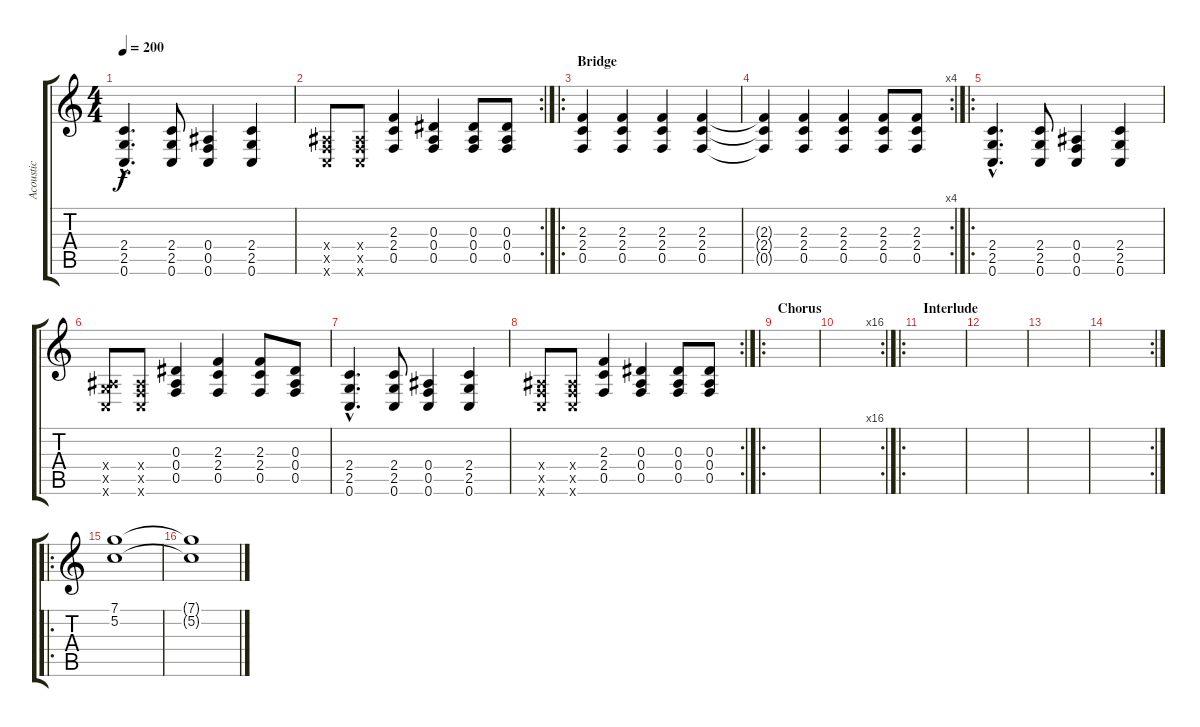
\track ("Acoustic" "Acoustic") {instrument acousticguitarnylon}
\staff {score tabs}
\tuning (C4 G3 Eb3 Bb2 F2 C2) {hide}
\ts (4 4)
\tempo 200
\clef g2
\ks c
(2.4{hac} 2.5{hac} 0.6{hac}).4{d dy f} (2.4 2.5 0.6).8 (0.4 0.5 0.6).4 (2.4 2.5 0.6).4 |
\rc 2
(0.4{x} 0.5{x} 0.6{x}).8 (0.4{x} 0.5{x} 0.6{x}).8 (2.3 2.4 0.5).4 (0.3 0.4 0.5).4 (0.3 0.4 0.5).8 (0.3 0.4 0.5).8 |
\ro
\section ("" "Bridge")
(2.3 2.4 0.5).4 (2.3 2.4 0.5).4 (2.3 2.4 0.5).4 (2.3 2.4 0.5).4 |
\rc 4
(2.3{t} 2.4{t} 0.5{t}).4 (2.3 2.4 0.5).4 (2.3 2.4 0.5).4 (2.3 2.4 0.5).8 (2.3 2.4 0.5).8 |
\ro
(2.4{hac} 2.5{hac} 0.6{hac}).4{d volume 13} (2.4 2.5 0.6).8 (0.4 0.5 0.6).4 (2.4 2.5 0.6).4 |
(0.4{x} 2.5{x} 0.6{x}).8 (0.4{x} 0.5{x} 0.6{x}).8 (0.3 0.4 0.5).4 (2.3 2.4 0.5).4 (2.3 2.4 0.5).8 (0.3 0.4 0.5).8 |
(2.4{hac} 2.5{hac} 0.6{hac}).4{d} (2.4 2.5 0.6).8 (0.4 0.5 0.6).4 (2.4 2.5 0.6).4 |
\rc 2
(0.4{x} 0.5{x} 0.6{x}).8 (0.4{x} 0.5{x} 0.6{x}).8 (2.3 2.4 0.5).4 (0.3 0.4 0.5).4 (0.3 0.4 0.5).8 (0.3 0.4 0.5).8 |
\ro
\section ("" "Chorus")
|
\rc 16
|
\ro
\section ("" "Interlude")
|
|
|
\rc 2
|
\ro
(7.1 5.2).1{volume 16} |
(7.1{t} 5.2{t}).1
